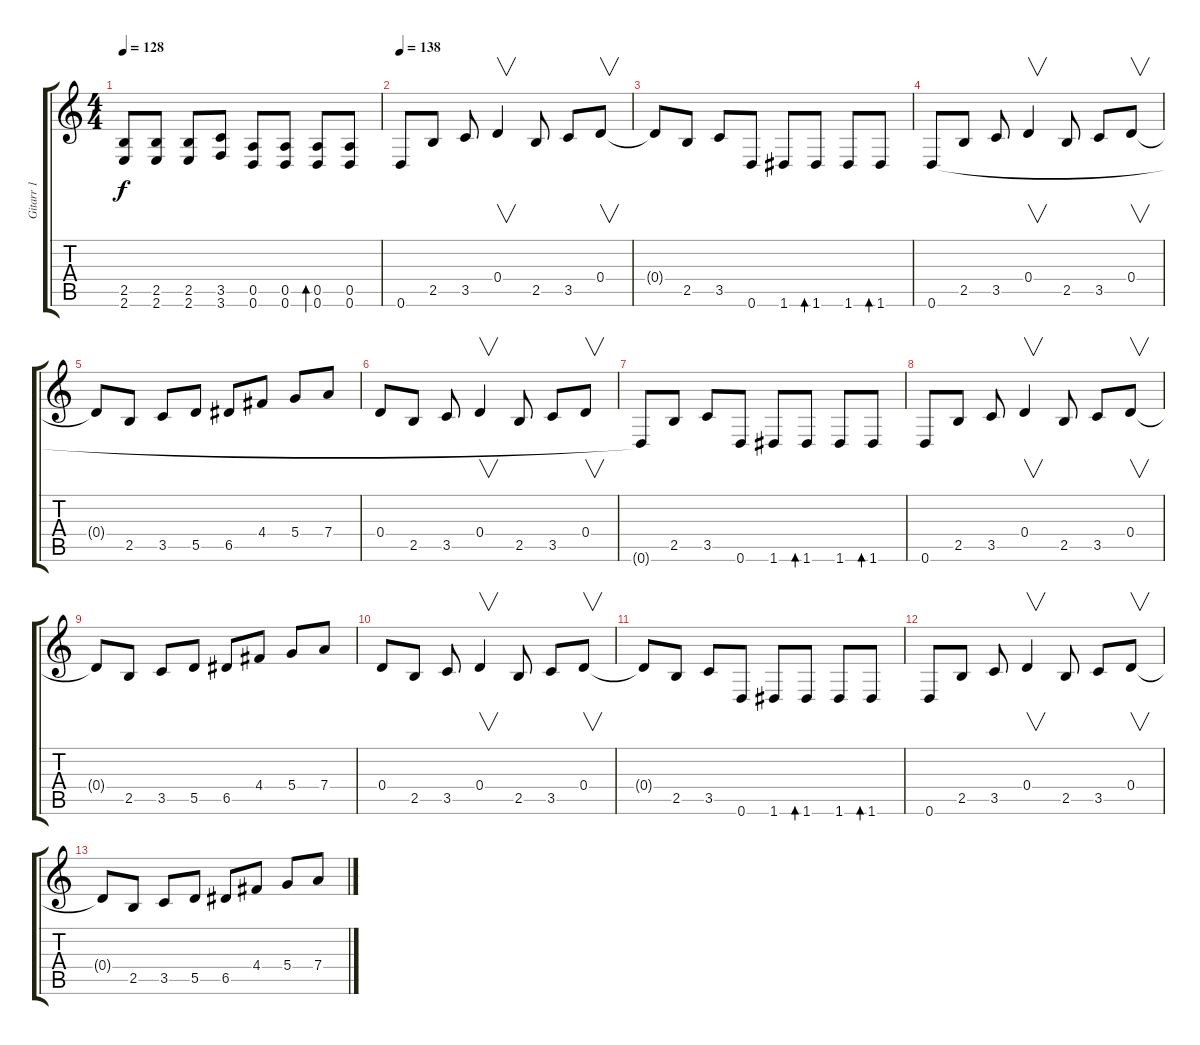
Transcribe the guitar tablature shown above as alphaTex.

\track ("Gitarr 1" "Gitarr 1") {instrument electricguitarclean}
\staff {score tabs}
\tuning (E4 B3 G3 D3 A2 D2) {hide}
\ts (4 4)
\tempo 128
\clef g2
\ks c
(2.5{t} 2.6{t}).8{dy f} (2.5 2.6).8 (2.5 2.6).8 (3.5 3.6).8 (0.5 0.6).8 (0.5 0.6).8 (0.5 0.6).8{bd 240} (0.5 0.6).8 |
\tempo 138
0.6.8 2.5.8 3.5.8 0.4.4{v} 2.5.8 3.5.8 0.4.8{v} |
0.4{t}.8 2.5.8 3.5.8 0.6.8 1.6.8 1.6.8{bd 240} 1.6.8 1.6.8{bd 240} |
0.6.8 2.5.8 3.5.8 0.4.4{v} 2.5.8 3.5.8 0.4.8{v} |
0.4{t}.8 2.5.8 3.5.8 5.5.8 6.5.8 4.4.8 5.4.8 7.4.8 |
0.4.8 2.5.8 3.5.8 0.4.4{v} 2.5.8 3.5.8 0.4.8{v} |
0.6{t}.8 2.5.8 3.5.8 0.6.8 1.6.8 1.6.8{bd 240} 1.6.8 1.6.8{bd 240} |
0.6.8 2.5.8 3.5.8 0.4.4{v} 2.5.8 3.5.8 0.4.8{v} |
0.4{t}.8 2.5.8 3.5.8 5.5.8 6.5.8 4.4.8 5.4.8 7.4.8 |
0.4.8 2.5.8 3.5.8 0.4.4{v} 2.5.8 3.5.8 0.4.8{v} |
0.4{t}.8 2.5.8 3.5.8 0.6.8 1.6.8 1.6.8{bd 240} 1.6.8 1.6.8{bd 240} |
0.6.8 2.5.8 3.5.8 0.4.4{v} 2.5.8 3.5.8 0.4.8{v} |
0.4{t}.8 2.5.8 3.5.8 5.5.8 6.5.8 4.4.8 5.4.8 7.4.8
